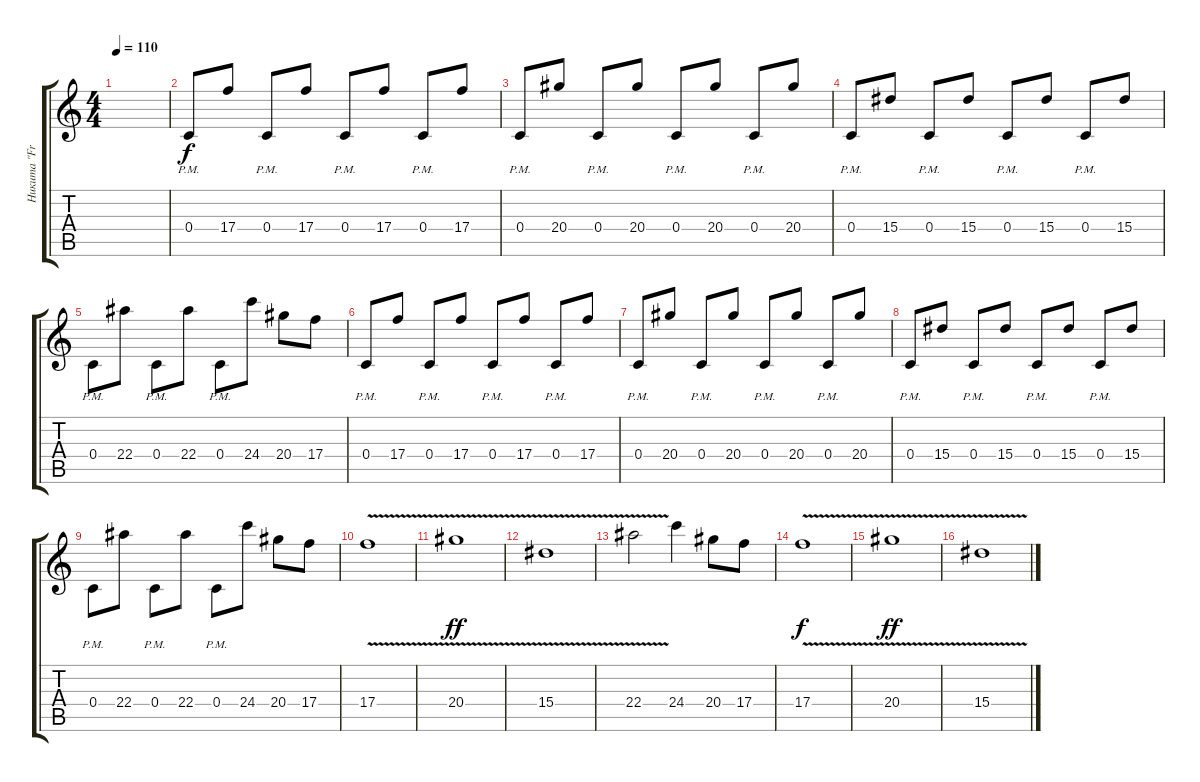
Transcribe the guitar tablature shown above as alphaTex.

\track ("Никита \"FreeZman\" Борисов" "Никита \"Fr") {instrument distortionguitar}
\staff {score tabs}
\tuning (D4 A3 F3 C3 G2 C2) {hide}
\ts (4 4)
\tempo 110
\clef g2
\ks c
|
0.4{pm}.8{dy f} 17.4.8 0.4{pm}.8 17.4.8 0.4{pm}.8 17.4.8 0.4{pm}.8 17.4.8 |
0.4{pm}.8 20.4.8 0.4{pm}.8 20.4.8 0.4{pm}.8 20.4.8 0.4{pm}.8 20.4.8 |
0.4{pm}.8 15.4.8 0.4{pm}.8 15.4.8 0.4{pm}.8 15.4.8 0.4{pm}.8 15.4.8 |
0.4{pm}.8 22.4.8 0.4{pm}.8 22.4.8 0.4{pm}.8 24.4.8 20.4.8 17.4.8 |
0.4{pm}.8 17.4.8 0.4{pm}.8 17.4.8 0.4{pm}.8 17.4.8 0.4{pm}.8 17.4.8 |
0.4{pm}.8 20.4.8 0.4{pm}.8 20.4.8 0.4{pm}.8 20.4.8 0.4{pm}.8 20.4.8 |
0.4{pm}.8 15.4.8 0.4{pm}.8 15.4.8 0.4{pm}.8 15.4.8 0.4{pm}.8 15.4.8 |
0.4{pm}.8 22.4.8 0.4{pm}.8 22.4.8 0.4{pm}.8 24.4.8 20.4.8 17.4.8 |
17.4{v}.1 |
20.4{v}.1{dy ff} |
15.4{v}.1 |
22.4{v}.2 24.4.4 20.4.8 17.4.8 |
17.4{v}.1{dy f} |
20.4{v}.1{dy ff} |
15.4{v}.1
